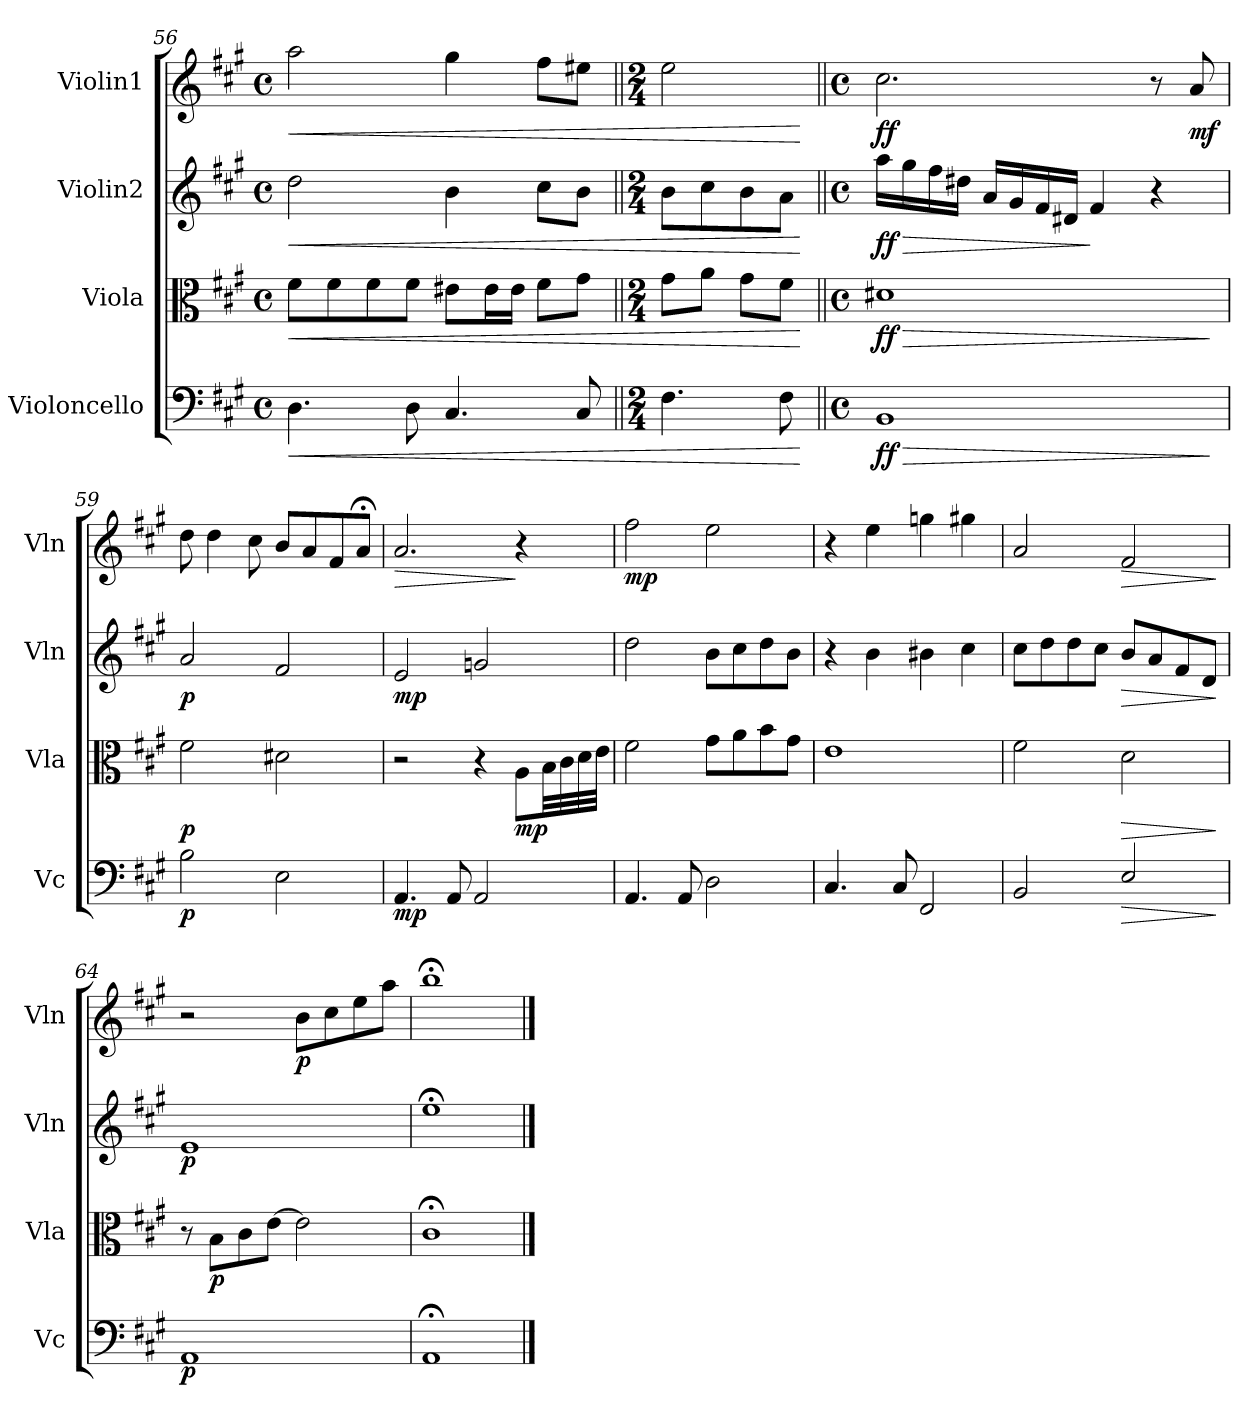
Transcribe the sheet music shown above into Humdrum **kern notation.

**kern	**dynam	**kern	**dynam	**kern	**dynam	**kern	**dynam
*part4	*part4	*part3	*part3	*part2	*part2	*part1	*part1
*staff4	*staff4	*staff3	*staff3	*staff2	*staff2	*staff1	*staff1
*I"Violoncello	*	*I"Viola	*	*I"Violin2	*	*I"Violin1	*
*I'Vc	*	*I'Vla	*	*I'Vln	*	*I'Vln	*
*clefF4	*	*clefC3	*	*clefG2	*	*clefG2	*
*k[f#c#g#]	*	*k[f#c#g#]	*	*k[f#c#g#]	*	*k[f#c#g#]	*
*M4/4	*	*M4/4	*	*M4/4	*	*M4/4	*
*met(c)	*	*met(c)	*	*met(c)	*	*met(c)	*
=56	=56	=56	=56	=56	=56	=56	=56
!	!LO:HP:b	!	!LO:HP:b	!	!LO:HP:b	!	!LO:HP:b
4.D\	<	8f#\L	<	2dd\	<	2aa\	<
.	.	8f#\	.	.	.	.	.
.	.	8f#\	.	.	.	.	.
8D\	.	8f#\J	.	.	.	.	.
4.C#/	.	8e#X\L	.	4b\	.	4gg#\	.
.	.	16e#\L	.	.	.	.	.
.	.	16e#\JJ	.	.	.	.	.
.	.	8f#\L	.	8cc#\L	.	8ff#\L	.
8C#/	.	8g#\J	.	8b\J	.	8ee#X\J	.
=57||	=57||	=57||	=57||	=57||	=57||	=57||	=57||
*M2/4	*	*M2/4	*	*M2/4	*	*M2/4	*
4.F#\	.	8g#\L	.	8b\L	.	2ee\	.
.	.	8a\J	.	8cc#\	.	.	.
.	.	8g#\L	.	8b\	.	.	.
8F#\	.	8f#\J	.	8a\J	.	.	.
.	[	.	[	.	[	.	[
=58||	=58||	=58||	=58||	=58||	=58||	=58||	=58||
*M4/4	*	*M4/4	*	*M4/4	*	*M4/4	*
*met(c)	*	*met(c)	*	*met(c)	*	*met(c)	*
!	!LO:HP:b	!	!LO:HP:b	!	!LO:HP:b	!	!
!	!LO:DY:n=1:b	!	!LO:DY:n=1:b	!	!LO:DY:n=1:b	!	!LO:DY:b
1BB	> ff	1d#X	> ff	16aa\LL	> ff	2.cc#\	ff
.	.	.	.	16gg#\	.	.	.
.	.	.	.	16ff#\	.	.	.
.	.	.	.	16dd#X\JJ	.	.	.
.	.	.	.	16a/LL	.	.	.
.	.	.	.	16g#/	.	.	.
.	.	.	.	16f#/	.	.	.
.	.	.	.	16d#X/JJ	.	.	.
.	.	.	.	4f#/	]	.	.
.	.	.	.	4r	.	8r	.
!	!	!	!	!	!	!	!LO:DY:b
.	.	.	.	.	.	8a/	mf
.	]	.	]	.	.	.	.
=59	=59	=59	=59	=59	=59	=59	=59
!	!LO:DY:b	!	!LO:DY:b	!	!LO:DY:b	!	!
2B\	p	2f#\	p	2a/	p	8dd\	.
.	.	.	.	.	.	4dd\	.
.	.	.	.	.	.	8cc#\	.
2E\	.	2d#X\	.	2f#/	.	8b/L	.
.	.	.	.	.	.	8a/	.
.	.	.	.	.	.	8f#/	.
.	.	.	.	.	.	8a;</J	.
!!LO:LB:g=z
=60	=60	=60	=60	=60	=60	=60	=60
!	!LO:DY:b	!	!	!	!LO:DY:b	!	!LO:HP:b
4.AA/	mp	2r	.	2e/	mp	2.a/	>
8AA/	.	.	.	.	.	.	.
2AA/	.	4r	.	2gn/	.	.	.
!	!	!	!LO:DY:b	!	!	!	!
.	.	8A\L	mp	.	.	4r	]
.	.	32B\LL	.	.	.	.	.
.	.	32c#\	.	.	.	.	.
.	.	32d\	.	.	.	.	.
.	.	32e\JJJ	.	.	.	.	.
=61	=61	=61	=61	=61	=61	=61	=61
!	!	!	!	!	!	!	!LO:DY:b
4.AA/	.	2f#\	.	2dd\	.	2ff#\	mp
8AA/	.	.	.	.	.	.	.
2D\	.	8g#\L	.	8b\L	.	2ee\	.
.	.	8a\	.	8cc#\	.	.	.
.	.	8b\	.	8dd\	.	.	.
.	.	8g#\J	.	8b\J	.	.	.
=62	=62	=62	=62	=62	=62	=62	=62
4.C#/	.	1e	.	4r	.	4r	.
.	.	.	.	4b\	.	4ee\	.
8C#/	.	.	.	.	.	.	.
2FF#/	.	.	.	4b#X\	.	4ggn\	.
.	.	.	.	4cc#\	.	4gg#X\	.
=63	=63	=63	=63	=63	=63	=63	=63
2BB/	.	2f#\	.	8cc#\L	.	2a/	.
.	.	.	.	8dd\	.	.	.
.	.	.	.	8dd\	.	.	.
.	.	.	.	8cc#\J	.	.	.
!	!LO:HP:b	!	!LO:HP:b	!	!LO:HP:b	!	!LO:HP:b
2E/	>	2d\	>	8b/L	>	2f#/	>
.	.	.	.	8a/	.	.	.
.	.	.	.	8f#/	.	.	.
.	.	.	.	8d/J	.	.	.
.	]	.	]	.	]	.	]
=64	=64	=64	=64	=64	=64	=64	=64
!	!LO:DY:b	!	!	!	!LO:DY:b	!	!
1AA	p	8r	.	1e	p	2r	.
!	!	!	!LO:DY:b	!	!	!	!
.	.	8B\L	p	.	.	.	.
.	.	8c#\	.	.	.	.	.
.	.	[8e\J	.	.	.	.	.
!	!	!	!	!	!	!	!LO:DY:b
.	.	2e\]	.	.	.	8b\L	p
.	.	.	.	.	.	8cc#\	.
.	.	.	.	.	.	8ee\	.
.	.	.	.	.	.	8aa\J	.
=65	=65	=65	=65	=65	=65	=65	=65
1AA;<	.	1c#;<	.	1ee;<	.	1bb;<	.
==	==	==	==	==	==	==	==
*-	*-	*-	*-	*-	*-	*-	*-
